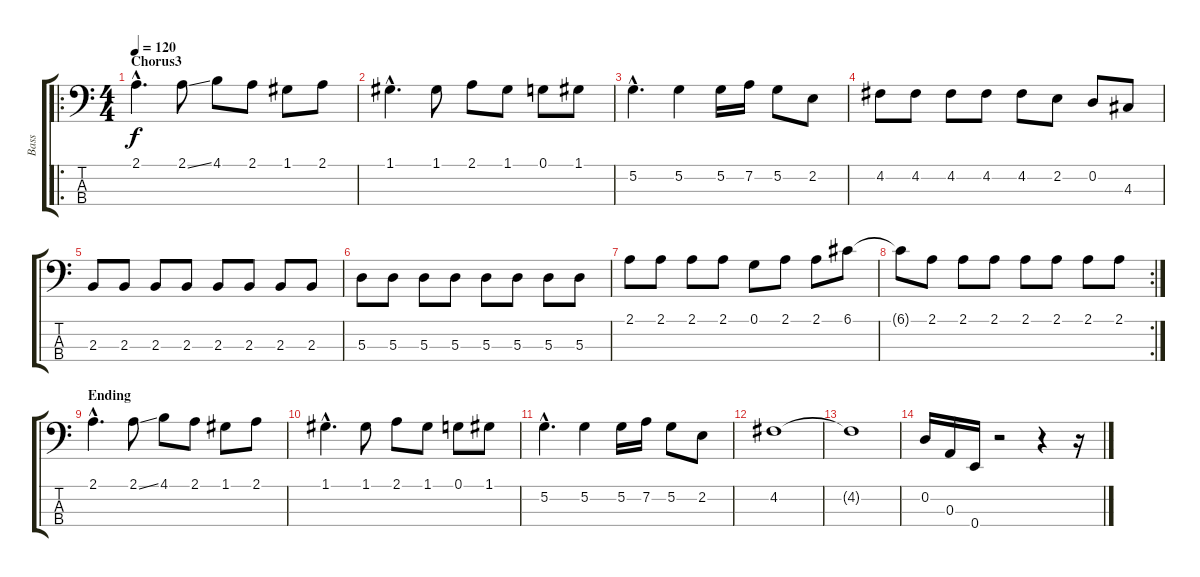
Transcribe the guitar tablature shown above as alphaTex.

\track ("Bass" "Bass") {instrument electricbasspick}
\staff {score tabs}
\tuning (G2 D2 A1 E1) {hide}
\ro
\ts (4 4)
\section ("" "Chorus3")
\tempo 120
\clef f4
\ks c
2.1{hac}.4{d dy f} 2.1{ss}.8 4.1.8 2.1.8 1.1.8 2.1.8 |
1.1{hac}.4{d} 1.1.8 2.1.8 1.1.8 0.1.8 1.1.8 |
5.2{hac}.4{d} 5.2.4 5.2.16 7.2.16 5.2.8 2.2.8 |
4.2.8 4.2.8 4.2.8 4.2.8 4.2.8 2.2.8 0.2.8 4.3.8 |
2.3.8 2.3.8 2.3.8 2.3.8 2.3.8 2.3.8 2.3.8 2.3.8 |
5.3.8 5.3.8 5.3.8 5.3.8 5.3.8 5.3.8 5.3.8 5.3.8 |
2.1.8 2.1.8 2.1.8 2.1.8 0.1.8 2.1.8 2.1.8 6.1.8 |
\rc 2
6.1{t}.8 2.1.8 2.1.8 2.1.8 2.1.8 2.1.8 2.1.8 2.1.8 |
\section ("" "Ending")
2.1{hac}.4{d} 2.1{ss}.8 4.1.8 2.1.8 1.1.8 2.1.8 |
1.1{hac}.4{d} 1.1.8 2.1.8 1.1.8 0.1.8 1.1.8 |
5.2{hac}.4{d} 5.2.4 5.2.16 7.2.16 5.2.8 2.2.8 |
4.2.1 |
4.2{t}.1 |
0.2.16 0.3.16 0.4.16 r.2 r.4 r.16
